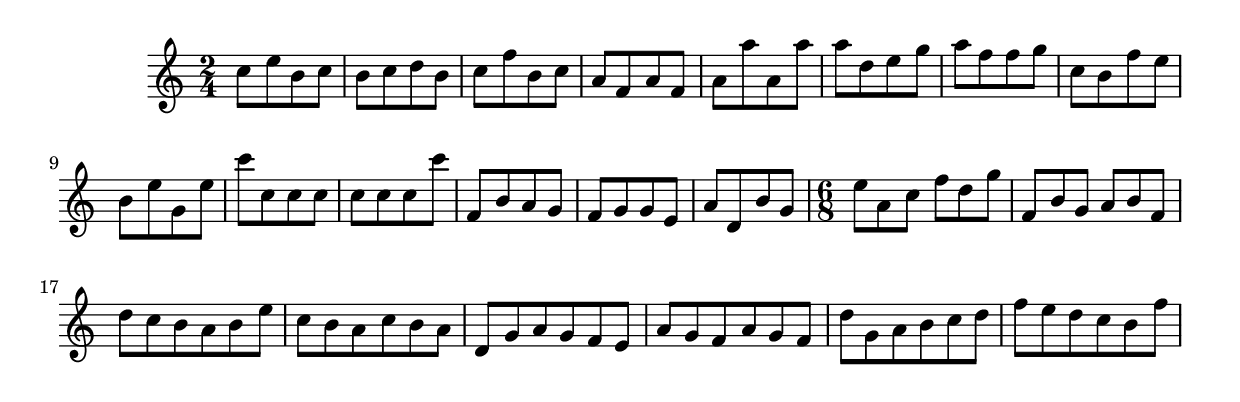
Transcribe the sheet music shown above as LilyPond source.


\version "2.6.0"
\header{

texidoc = "Fully concave beams should be horizontal. Informally spoken,
  concave refers to the shape of the notes that are opposite a
  beam. If an up-beam has high notes on its center stems, then we call
  it concave.


  If a beam is fails a test, the desired slope is printed
next to it."
}


resetMeasure = \set Score.measurePosition = #(ly:make-moment 0 1)

% examples from 
rossFourBeams =\relative c'' {
  \time 2/4
  c8[ e b c]
  b[ c d b]
  c[ f b, c]

  a[ f a f] a[ a' a, a']
  a[ d, e g] a[ f f g]
  c,[ b f' e]
  b[ e g, e']
  c'[ c, c c]
  c[ c c c']
  f,,[ b a g]
  f[g g e]
  a[ d, b' g]
  }
rossThreeBeams = \relative c'' {
  \time 6/8
  e[ a, c] f[ d g]
  f,[ b g] a[ b f]
  d'[ c b a b e]
  c[ b a c b a]
  d,[ g a g f e ]
  a[ g f a g f]
  d'[ g, a b c d]
  f[ e d c b f']
}

rossBeams = \relative c'' {
  \rossFourBeams
  \rossThreeBeams
  }


\layout{
  raggedright = ##t
  #(define debug-beam-quanting #t)
}




#(define (<> x y) (not (= x  y)))
   \new Voice {
     \override Beam #'position-callbacks = #(check-slope-callbacks =)
     \rossBeams
     
   }
